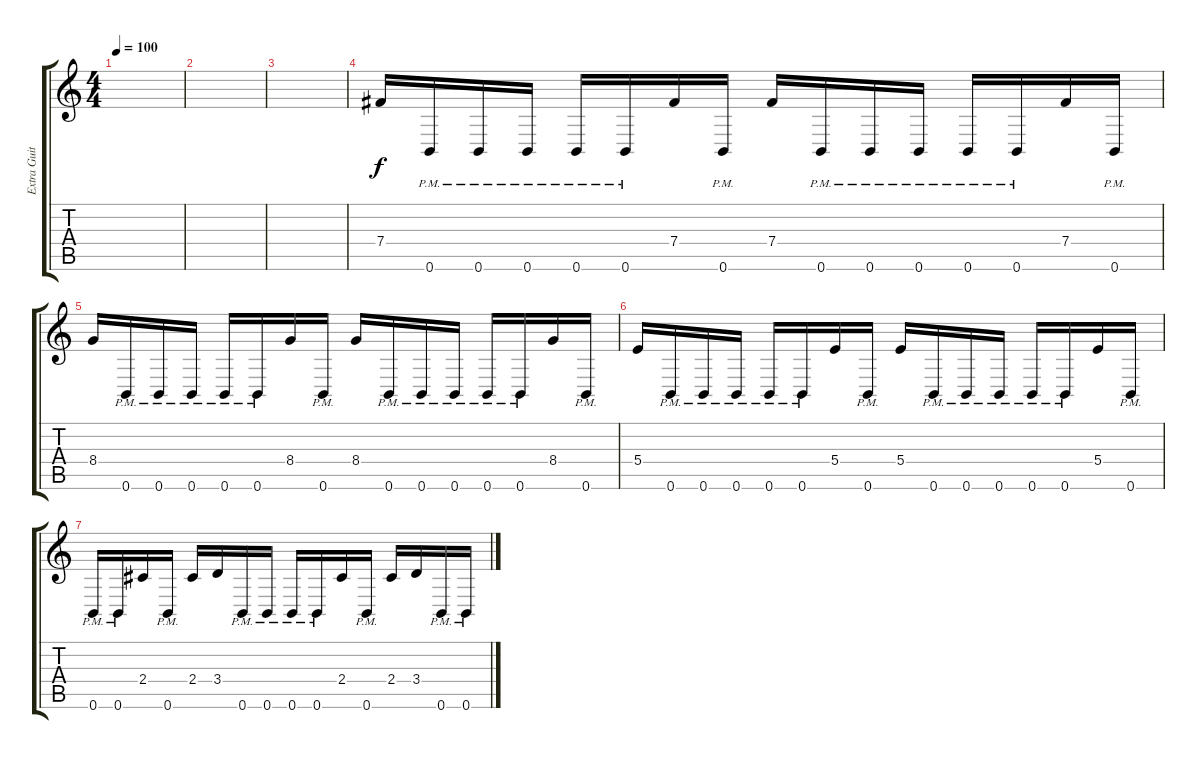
\track ("Extra Guitar" "Extra Guit") {instrument distortionguitar}
\staff {score tabs}
\tuning (Eb4 B3 Gb3 B2 Gb2 B1) {hide}
\ts (4 4)
\tempo 100
\clef g2
\ks c
|
|
|
7.4.16{volume 10 balance 16 instrument distortionguitar} 0.6{pm}.16 0.6{pm}.16 0.6{pm}.16 0.6{pm}.16 0.6{pm}.16 7.4.16 0.6{pm}.16 7.4.16 0.6{pm}.16 0.6{pm}.16 0.6{pm}.16 0.6{pm}.16 0.6{pm}.16 7.4.16 0.6{pm}.16 |
8.4.16 0.6{pm}.16 0.6{pm}.16 0.6{pm}.16 0.6{pm}.16 0.6{pm}.16 8.4.16 0.6{pm}.16 8.4.16 0.6{pm}.16 0.6{pm}.16 0.6{pm}.16 0.6{pm}.16 0.6{pm}.16 8.4.16 0.6{pm}.16 |
5.4.16 0.6{pm}.16 0.6{pm}.16 0.6{pm}.16 0.6{pm}.16 0.6{pm}.16 5.4.16 0.6{pm}.16 5.4.16 0.6{pm}.16 0.6{pm}.16 0.6{pm}.16 0.6{pm}.16 0.6{pm}.16 5.4.16 0.6{pm}.16 |
0.6{pm}.16 0.6{pm}.16 2.4.16 0.6{pm}.16 2.4.16 3.4.16 0.6{pm}.16 0.6{pm}.16 0.6{pm}.16 0.6{pm}.16 2.4.16 0.6{pm}.16 2.4.16 3.4.16 0.6{pm}.16 0.6{pm}.16
